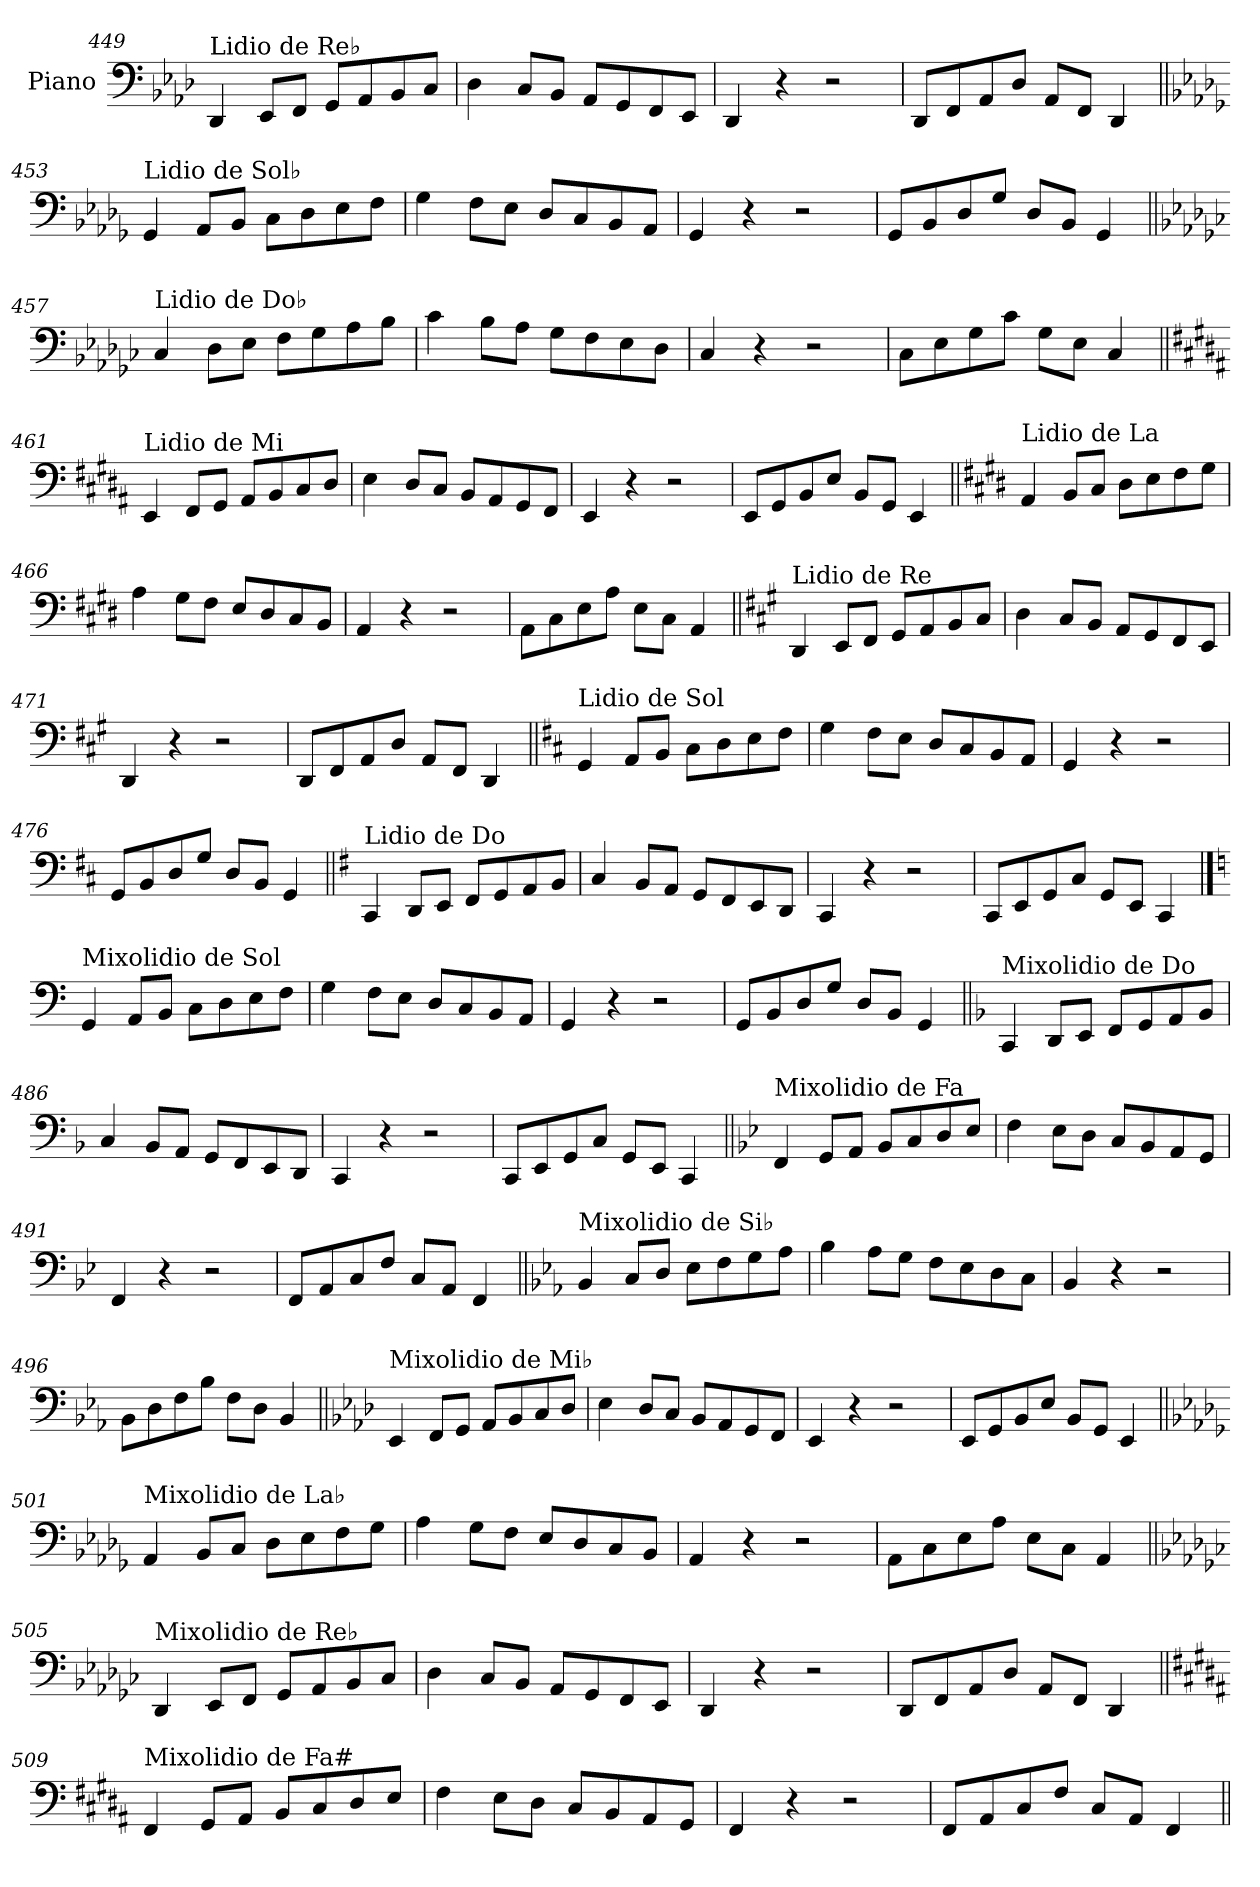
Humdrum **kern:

**kern
*part1
*staff1
*I"Piano
*I'Pno.
!!LO:LB:g=z
*clefF4
*k[b-e-a-d-]
=449
!LO:TX:a:t=Lidio de Re♭
4DD-/
8EE-/L
8FF/J
8GG/L
8AA-/
8BB-/
8C/J
=450
4D-\
8C/L
8BB-/J
8AA-/L
8GG/
8FF/
8EE-/J
=451
4DD-/
4r
2r
=452
8DD-/L
8FF/
8AA-/
8D-/J
8AA-/L
8FF/J
4DD-/
!!LO:LB:g=z
=453||
*k[b-e-a-d-g-]
!LO:TX:a:t=Lidio de Sol♭
4GG-/
8AA-/L
8BB-/J
8C\L
8D-\
8E-\
8F\J
=454
4G-\
8F\L
8E-\J
8D-/L
8C/
8BB-/
8AA-/J
=455
4GG-/
4r
2r
=456
8GG-/L
8BB-/
8D-/
8G-/J
8D-/L
8BB-/J
4GG-/
!!LO:LB:g=z
=457||
*k[b-e-a-d-g-c-]
!LO:TX:a:t=Lidio de Do♭
4C-/
8D-\L
8E-\J
8F\L
8G-\
8A-\
8B-\J
=458
4c-\
8B-\L
8A-\J
8G-\L
8F\
8E-\
8D-\J
=459
4C-/
4r
2r
=460
8C-\L
8E-\
8G-\
8c-\J
8G-\L
8E-\J
4C-/
!!LO:LB:g=z
=461||
*k[f#c#g#d#a#]
!LO:TX:a:t=Lidio de Mi
4EE/
8FF#/L
8GG#/J
8AA#/L
8BB/
8C#/
8D#/J
=462
4E\
8D#/L
8C#/J
8BB/L
8AA#/
8GG#/
8FF#/J
=463
4EE/
4r
2r
=464
8EE/L
8GG#/
8BB/
8E/J
8BB/L
8GG#/J
4EE/
!!LO:LB:g=z
=465||
*k[f#c#g#d#]
!LO:TX:a:t=Lidio de La
4AA/
8BB/L
8C#/J
8D#\L
8E\
8F#\
8G#\J
=466
4A\
8G#\L
8F#\J
8E/L
8D#/
8C#/
8BB/J
=467
4AA/
4r
2r
=468
8AA\L
8C#\
8E\
8A\J
8E\L
8C#\J
4AA/
!!LO:LB:g=z
=469||
*k[f#c#g#]
!LO:TX:a:t=Lidio de Re
4DD/
8EE/L
8FF#/J
8GG#/L
8AA/
8BB/
8C#/J
=470
4D\
8C#/L
8BB/J
8AA/L
8GG#/
8FF#/
8EE/J
=471
4DD/
4r
2r
=472
8DD/L
8FF#/
8AA/
8D/J
8AA/L
8FF#/J
4DD/
!!LO:LB:g=z
=473||
*k[f#c#]
!LO:TX:a:t=Lidio de Sol
4GG/
8AA/L
8BB/J
8C#\L
8D\
8E\
8F#\J
=474
4G\
8F#\L
8E\J
8D/L
8C#/
8BB/
8AA/J
=475
4GG/
4r
2r
=476
8GG/L
8BB/
8D/
8G/J
8D/L
8BB/J
4GG/
!!LO:LB:g=z
=477||
*k[f#]
!LO:TX:a:t=Lidio de Do
4CC/
8DD/L
8EE/J
8FF#/L
8GG/
8AA/
8BB/J
=478
4C/
8BB/L
8AA/J
8GG/L
8FF#/
8EE/
8DD/J
=479
4CC/
4r
2r
=480
8CC/L
8EE/
8GG/
8C/J
8GG/L
8EE/J
4CC/
!!LO:PB:g=z
==481
*k[]
!LO:TX:a:t=Mixolidio de Sol
4GG/
8AA/L
8BB/J
8C\L
8D\
8E\
8F\J
=482
4G\
8F\L
8E\J
8D/L
8C/
8BB/
8AA/J
=483
4GG/
4r
2r
=484
8GG/L
8BB/
8D/
8G/J
8D/L
8BB/J
4GG/
!!LO:LB:g=z
=485||
*k[b-]
!LO:TX:a:t=Mixolidio de Do
4CC/
8DD/L
8EE/J
8FF/L
8GG/
8AA/
8BB-/J
=486
4C/
8BB-/L
8AA/J
8GG/L
8FF/
8EE/
8DD/J
=487
4CC/
4r
2r
=488
8CC/L
8EE/
8GG/
8C/J
8GG/L
8EE/J
4CC/
!!LO:LB:g=z
=489||
*k[b-e-]
!LO:TX:a:t=Mixolidio de Fa
4FF/
8GG/L
8AA/J
8BB-/L
8C/
8D/
8E-/J
=490
4F\
8E-\L
8D\J
8C/L
8BB-/
8AA/
8GG/J
=491
4FF/
4r
2r
=492
8FF/L
8AA/
8C/
8F/J
8C/L
8AA/J
4FF/
!!LO:LB:g=z
=493||
*k[b-e-a-]
!LO:TX:a:t=Mixolidio de Si♭
4BB-/
8C/L
8D/J
8E-\L
8F\
8G\
8A-\J
=494
4B-\
8A-\L
8G\J
8F\L
8E-\
8D\
8C\J
=495
4BB-/
4r
2r
=496
8BB-\L
8D\
8F\
8B-\J
8F\L
8D\J
4BB-/
!!LO:LB:g=z
=497||
*k[b-e-a-d-]
!LO:TX:a:t=Mixolidio de Mi♭
4EE-/
8FF/L
8GG/J
8AA-/L
8BB-/
8C/
8D-/J
=498
4E-\
8D-/L
8C/J
8BB-/L
8AA-/
8GG/
8FF/J
=499
4EE-/
4r
2r
=500
8EE-/L
8GG/
8BB-/
8E-/J
8BB-/L
8GG/J
4EE-/
!!LO:LB:g=z
=501||
*k[b-e-a-d-g-]
!LO:TX:a:t=Mixolidio de La♭
4AA-/
8BB-/L
8C/J
8D-\L
8E-\
8F\
8G-\J
=502
4A-\
8G-\L
8F\J
8E-/L
8D-/
8C/
8BB-/J
=503
4AA-/
4r
2r
=504
8AA-\L
8C\
8E-\
8A-\J
8E-\L
8C\J
4AA-/
!!LO:LB:g=z
=505||
*k[b-e-a-d-g-c-]
!LO:TX:a:t=Mixolidio de Re♭
4DD-/
8EE-/L
8FF/J
8GG-/L
8AA-/
8BB-/
8C-/J
=506
4D-\
8C-/L
8BB-/J
8AA-/L
8GG-/
8FF/
8EE-/J
=507
4DD-/
4r
2r
=508
8DD-/L
8FF/
8AA-/
8D-/J
8AA-/L
8FF/J
4DD-/
!!LO:LB:g=z
=509||
*k[f#c#g#d#a#]
!LO:TX:a:t=Mixolidio de Fa#
4FF#/
8GG#/L
8AA#/J
8BB/L
8C#/
8D#/
8E/J
=510
4F#\
8E\L
8D#\J
8C#/L
8BB/
8AA#/
8GG#/J
=511
4FF#/
4r
2r
=512
8FF#/L
8AA#/
8C#/
8F#/J
8C#/L
8AA#/J
4FF#/
=||
*-
